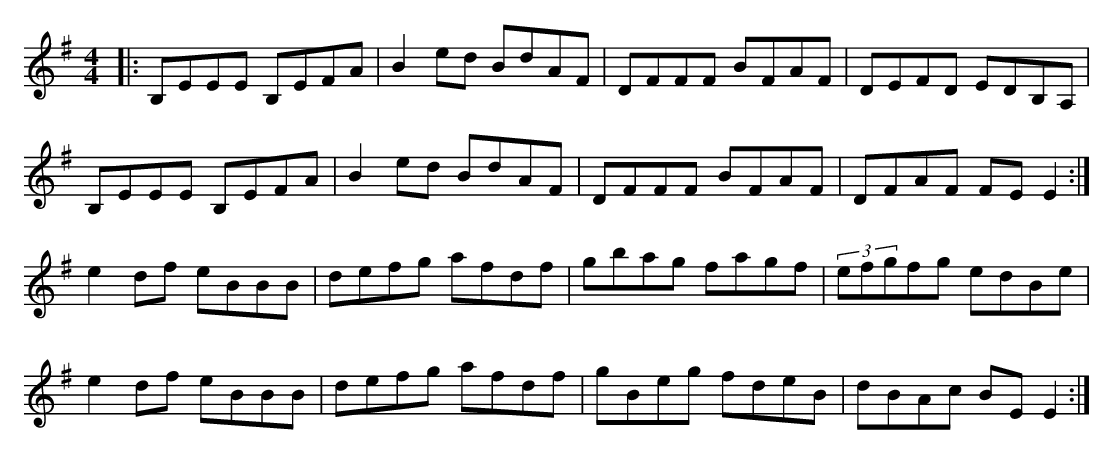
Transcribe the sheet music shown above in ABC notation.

X:1
M:4/4
K:Emin
|:B,EEE B,EFA|B2ed BdAF|DFFF BFAF|DEFD EDB,A,|
B,EEE B,EFA|B2ed BdAF|DFFF BFAF|DFAF FEE2:|
e2df eBBB|defg afdf|gbag fagf|(3efgfg edBe|
e2df eBBB|defg afdf|gBeg fdeB|dBAc BEE2:|
